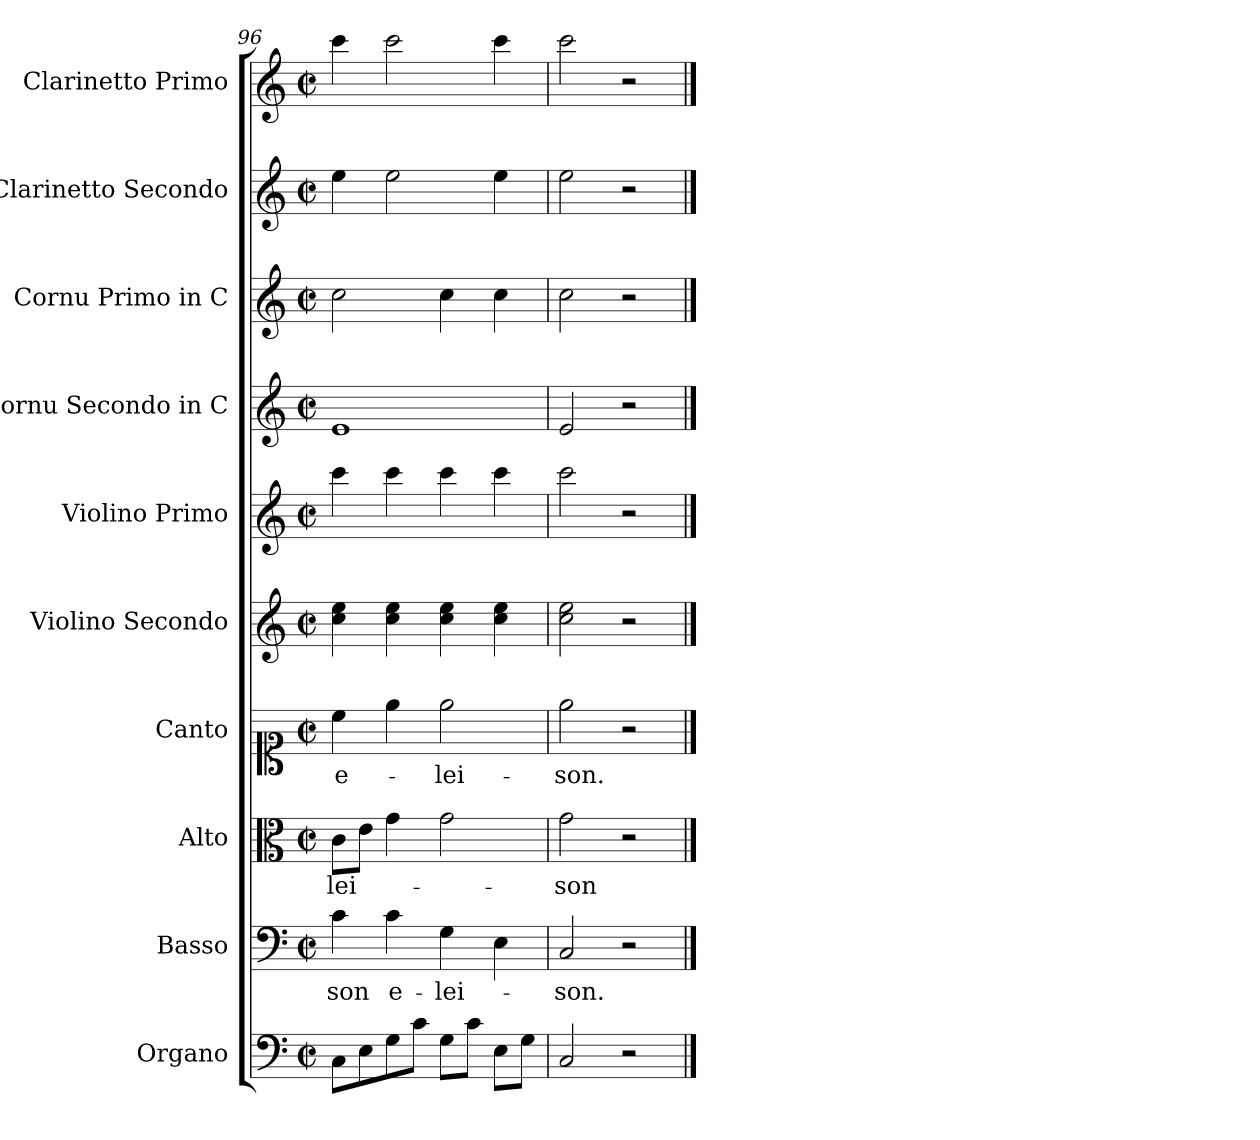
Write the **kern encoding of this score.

**kern	**kern	**text	**kern	**text	**kern	**text	**kern	**kern	**kern	**kern	**kern	**kern
*part10	*part9	*part9	*part8	*part8	*part7	*part7	*part6	*part5	*part4	*part3	*part2	*part1
*staff10	*staff9	*staff9	*staff8	*staff8	*staff7	*staff7	*staff6	*staff5	*staff4	*staff3	*staff2	*staff1
*I"Organo	*I"Basso	*	*I"Alto	*	*I"Canto	*	*I"Violino Secondo	*I"Violino Primo	*I"Cornu Secondo in C	*I"Cornu Primo in C	*I"Clarinetto Secondo	*I"Clarinetto Primo
*I'Org	*I'B	*	*I'A	*	*I'C	*	*	*I'Vln I	*	*I'Cor I	*	*I'Cl I
*clefF4	*clefF4	*	*clefC3	*	*clefC1	*	*clefG2	*clefG2	*clefG2	*clefG2	*clefG2	*clefG2
*k[]	*k[]	*	*k[]	*	*k[]	*	*k[]	*k[]	*k[]	*k[]	*k[]	*k[]
*C:	*C:	*	*C:	*	*C:	*	*C:	*C:	*C:	*C:	*C:	*C:
*M2/2	*M2/2	*	*M2/2	*	*M2/2	*	*M2/2	*M2/2	*M2/2	*M2/2	*M2/2	*M2/2
*met(c|)	*met(c|)	*	*met(c|)	*	*met(c|)	*	*met(c|)	*met(c|)	*met(c|)	*met(c|)	*met(c|)	*met(c|)
=96	=96	=96	=96	=96	=96	=96	=96	=96	=96	=96	=96	=96
8CL	4c	-son	8cL	-lei-	4cc	e-	4cc 4ee	4ccc	1e	2cc	4ee	4ccc
8E	.	.	8eJ	.	.	.	.	.	.	.	.	.
8G	4c	e-	4g	.	4ee	.	4cc 4ee	4ccc	.	.	2ee	2ccc
8cJ	.	.	.	.	.	.	.	.	.	.	.	.
8GL	4G	-lei-	2g	.	2ee	-lei-	4cc 4ee	4ccc	.	4cc	.	.
8cJ	.	.	.	.	.	.	.	.	.	.	.	.
8EL	4E	.	.	.	.	.	4cc 4ee	4ccc	.	4cc	4ee	4ccc
8GJ	.	.	.	.	.	.	.	.	.	.	.	.
=97	=97	=97	=97	=97	=97	=97	=97	=97	=97	=97	=97	=97
2C	2C	-son.	2g	-son	2ee	-son.	2cc 2ee	2ccc	2e	2cc	2ee	2ccc
2r	2r	.	2r	.	2r	.	2r	2r	2r	2r	2r	2r
==	==	==	==	==	==	==	==	==	==	==	==	==
*-	*-	*-	*-	*-	*-	*-	*-	*-	*-	*-	*-	*-
